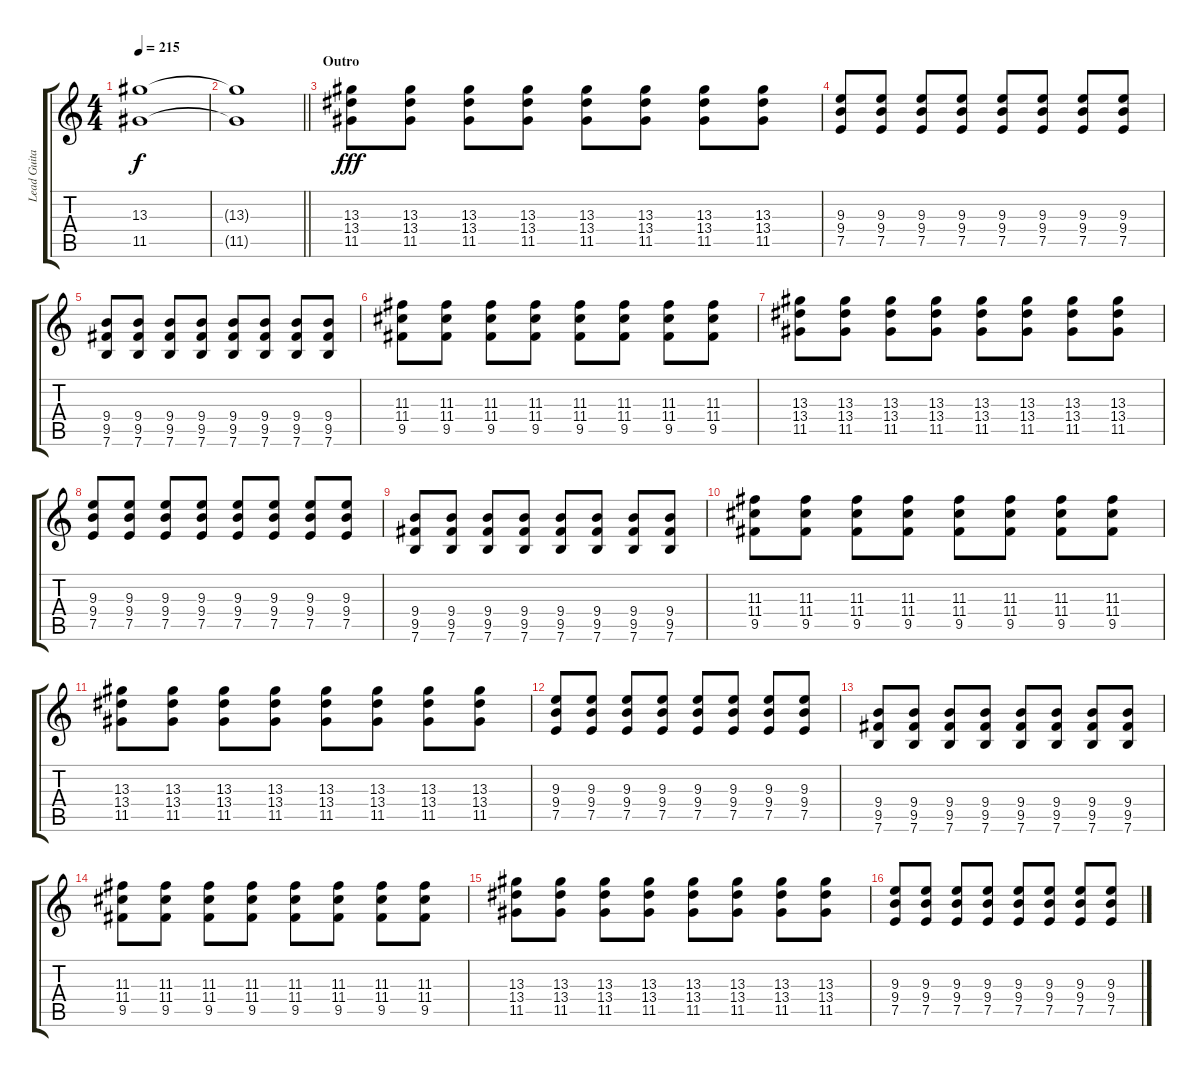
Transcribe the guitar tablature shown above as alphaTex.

\track ("Lead Guitar (Chris Head)" "Lead Guita") {instrument overdrivenguitar}
\staff {score tabs}
\tuning (E4 B3 G3 D3 A2 E2) {hide}
\ts (4 4)
\tempo 215
\clef g2
\ks c
(13.3{t} 11.5{t}).1{dy f} |
\barLineRight lightlight
(13.3{t} 11.5{t}).1 |
\section ("" "Outro")
(13.3 13.4 11.5).8{dy fff} (13.3 13.4 11.5).8 (13.3 13.4 11.5).8 (13.3 13.4 11.5).8 (13.3 13.4 11.5).8 (13.3 13.4 11.5).8 (13.3 13.4 11.5).8 (13.3 13.4 11.5).8 |
(9.3 9.4 7.5).8 (9.3 9.4 7.5).8 (9.3 9.4 7.5).8 (9.3 9.4 7.5).8 (9.3 9.4 7.5).8 (9.3 9.4 7.5).8 (9.3 9.4 7.5).8 (9.3 9.4 7.5).8 |
(9.4 9.5 7.6).8 (9.4 9.5 7.6).8 (9.4 9.5 7.6).8 (9.4 9.5 7.6).8 (9.4 9.5 7.6).8 (9.4 9.5 7.6).8 (9.4 9.5 7.6).8 (9.4 9.5 7.6).8 |
(11.3 11.4 9.5).8 (11.3 11.4 9.5).8 (11.3 11.4 9.5).8 (11.3 11.4 9.5).8 (11.3 11.4 9.5).8 (11.3 11.4 9.5).8 (11.3 11.4 9.5).8 (11.3 11.4 9.5).8 |
(13.3 13.4 11.5).8 (13.3 13.4 11.5).8 (13.3 13.4 11.5).8 (13.3 13.4 11.5).8 (13.3 13.4 11.5).8 (13.3 13.4 11.5).8 (13.3 13.4 11.5).8 (13.3 13.4 11.5).8 |
(9.3 9.4 7.5).8 (9.3 9.4 7.5).8 (9.3 9.4 7.5).8 (9.3 9.4 7.5).8 (9.3 9.4 7.5).8 (9.3 9.4 7.5).8 (9.3 9.4 7.5).8 (9.3 9.4 7.5).8 |
(9.4 9.5 7.6).8 (9.4 9.5 7.6).8 (9.4 9.5 7.6).8 (9.4 9.5 7.6).8 (9.4 9.5 7.6).8 (9.4 9.5 7.6).8 (9.4 9.5 7.6).8 (9.4 9.5 7.6).8 |
(11.3 11.4 9.5).8 (11.3 11.4 9.5).8 (11.3 11.4 9.5).8 (11.3 11.4 9.5).8 (11.3 11.4 9.5).8 (11.3 11.4 9.5).8 (11.3 11.4 9.5).8 (11.3 11.4 9.5).8 |
(13.3 13.4 11.5).8 (13.3 13.4 11.5).8 (13.3 13.4 11.5).8 (13.3 13.4 11.5).8 (13.3 13.4 11.5).8 (13.3 13.4 11.5).8 (13.3 13.4 11.5).8 (13.3 13.4 11.5).8 |
(9.3 9.4 7.5).8 (9.3 9.4 7.5).8 (9.3 9.4 7.5).8 (9.3 9.4 7.5).8 (9.3 9.4 7.5).8 (9.3 9.4 7.5).8 (9.3 9.4 7.5).8 (9.3 9.4 7.5).8 |
(9.4 9.5 7.6).8 (9.4 9.5 7.6).8 (9.4 9.5 7.6).8 (9.4 9.5 7.6).8 (9.4 9.5 7.6).8 (9.4 9.5 7.6).8 (9.4 9.5 7.6).8 (9.4 9.5 7.6).8 |
(11.3 11.4 9.5).8 (11.3 11.4 9.5).8 (11.3 11.4 9.5).8 (11.3 11.4 9.5).8 (11.3 11.4 9.5).8 (11.3 11.4 9.5).8 (11.3 11.4 9.5).8 (11.3 11.4 9.5).8 |
(13.3 13.4 11.5).8 (13.3 13.4 11.5).8 (13.3 13.4 11.5).8 (13.3 13.4 11.5).8 (13.3 13.4 11.5).8 (13.3 13.4 11.5).8 (13.3 13.4 11.5).8 (13.3 13.4 11.5).8 |
(9.3 9.4 7.5).8 (9.3 9.4 7.5).8 (9.3 9.4 7.5).8 (9.3 9.4 7.5).8 (9.3 9.4 7.5).8 (9.3 9.4 7.5).8 (9.3 9.4 7.5).8 (9.3 9.4 7.5).8
